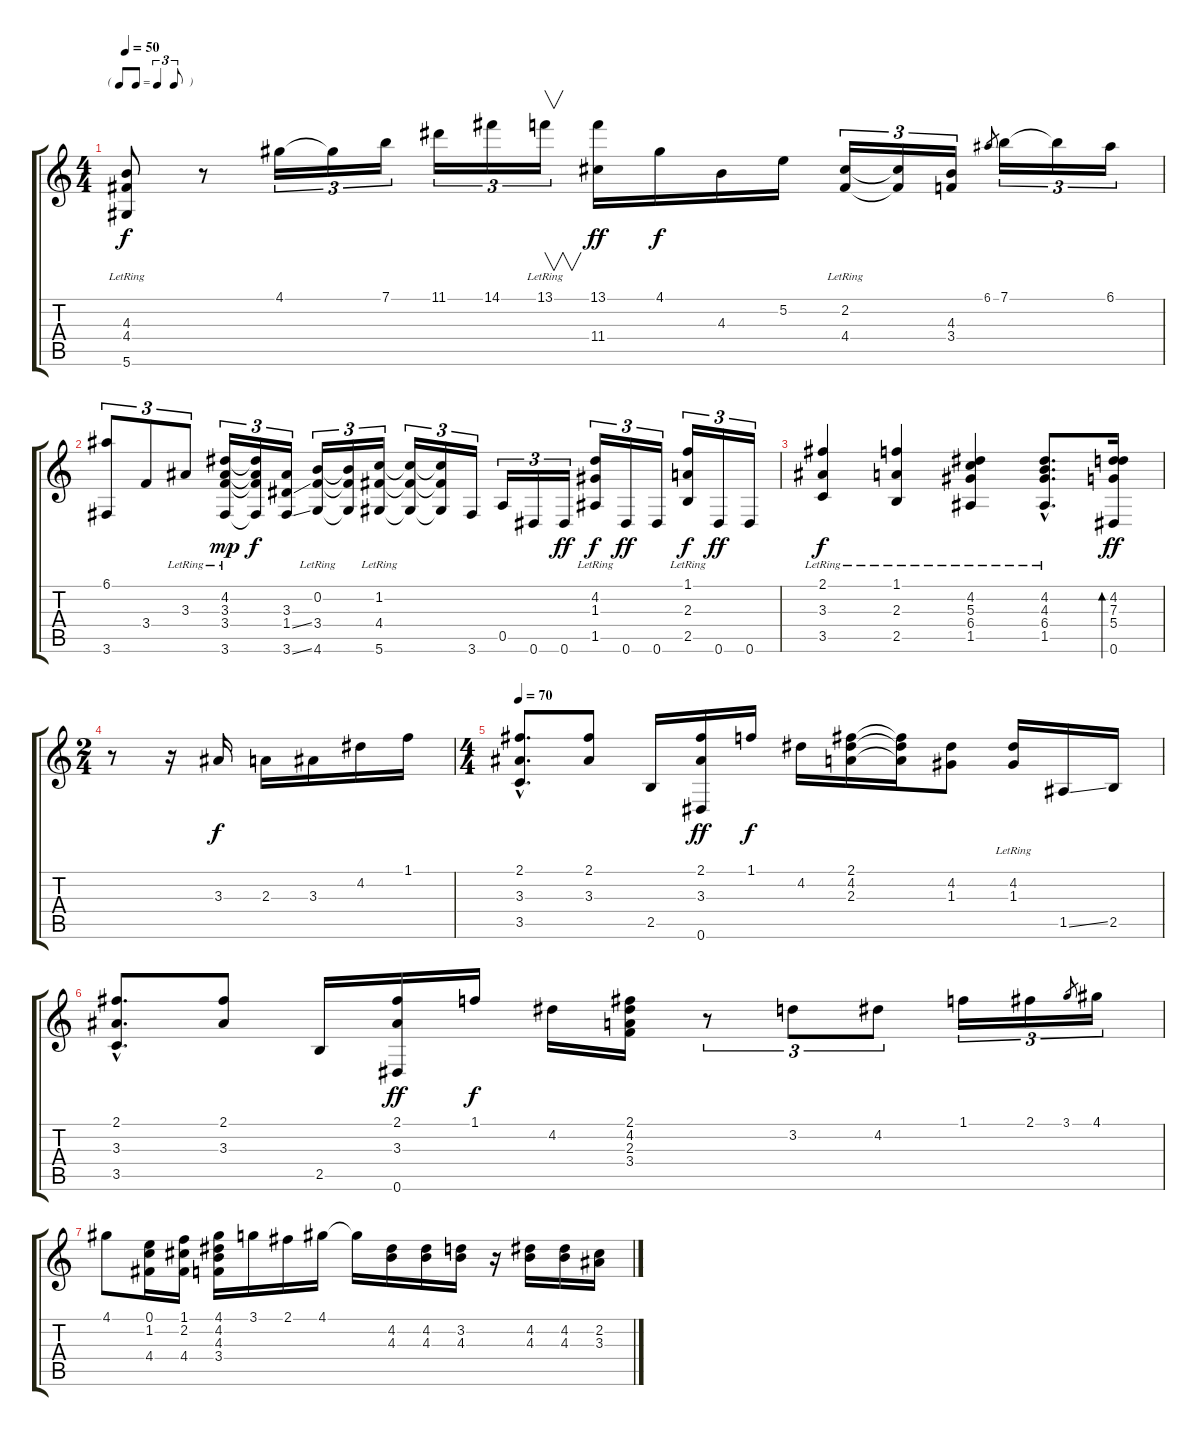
\track "" {instrument acousticbass}
\staff {score tabs}
\tuning (E4 B3 G3 D3 A2 Eb2) {hide}
\ts (4 4)
\tf triplet8th
\tempo 50
\clef g2
\ks c
(4.3 4.4 5.6{lr}).8{dy f} r.8 4.1.16{tu (3 2)} 4.1{t}.16{tu (3 2)} 7.1.16{tu (3 2)} 11.1.16{tu (3 2)} 14.1.16{tu (3 2)} 13.1{lr}.16{v tu (3 2)} (13.1 11.4).16{dy ff} 4.1.16{dy f} 4.3.16 5.2.16 (2.2 4.4{lr}).16{tu (3 2)} (2.2{t} 4.4{t}).16{tu (3 2)} (4.3 3.4).16{tu (3 2)} 6.1.8{gr} 7.1.16{tu (3 2)} 7.1{t}.16{tu (3 2)} 6.1.16{tu (3 2)} |
(6.1 3.6).8{tu (3 2)} 3.4.8{tu (3 2)} 3.3{lr}.8{tu (3 2)} (4.2 3.3 3.4{lr} 3.6).16{tu (3 2) dy mp} (4.2{t} 3.3{t} 3.4{t} 3.6{t}).16{tu (3 2) dy f} (3.3 1.4{ss} 3.6{ss}).16{tu (3 2)} (0.2 3.4{lr} 4.6).16{tu (3 2)} (0.2{t} 3.4{t} 4.6{t}).16{tu (3 2)} (1.2 4.4{lr} 5.6{lr}).16{tu (3 2)} (1.2{t} 4.4{t} 5.6{t}).16{tu (3 2)} (1.2{t} 4.4{t} 5.6{t}).16{tu (3 2)} 3.6.16{tu (3 2)} 0.5.16{tu (3 2)} 0.6.16{tu (3 2)} 0.6.16{tu (3 2) dy ff} (4.2{lr} 1.3{lr} 1.5{lr}).16{tu (3 2) dy f} 0.6.16{tu (3 2) dy ff} 0.6.16{tu (3 2)} (1.1{lr} 2.3{lr} 2.5{lr}).16{tu (3 2) dy f} 0.6.16{tu (3 2) dy ff} 0.6.16{tu (3 2)} |
(2.1 3.3 3.5{lr}).4{dy f} (1.1 2.3 2.5{lr}).4 (4.2 5.3 6.4 1.5{lr}).4 (4.2{hac} 4.3{hac} 6.4{hac} 1.5{hac lr}).8{d} (4.2 7.3 5.4 0.6).16{bd 60 dy ff} |
\ts (2 4)
r.8 r.16 3.3.16{dy f} 2.3.16 3.3.16 4.2.16 1.1.16 |
\ts (4 4)
\tempo 70
(2.1{hac} 3.3{hac} 3.5{hac}).8{d} (2.1 3.3).8 2.5.16 (2.1 3.3 0.6).16{dy ff} 1.1.16{dy f} 4.2.16 (2.1 4.2 2.3).16 (2.1{t} 4.2{t} 2.3{t}).16 (4.2 1.3).8 (4.2{lr} 1.3{lr}).16 1.5{ss}.16 2.5.16 |
(2.1{hac} 3.3{hac} 3.5{hac}).8{d} (2.1 3.3).8 2.5.16 (2.1 3.3 0.6).16{dy ff} 1.1.16{dy f} 4.2.16 (2.1 4.2 2.3 3.4).16 r.8{tu (3 2)} 3.2.8{tu (3 2)} 4.2.8{tu (3 2)} 1.1.16{tu (3 2)} 2.1.16{tu (3 2)} 3.1.8{gr} 4.1.16{tu (3 2)} |
4.1.8 (0.1 1.2 4.4).16 (1.1 2.2 4.4).16 (4.1 4.2 4.3 3.4).16 3.1.16 2.1.16 4.1.16 4.1{t}.16 (4.2 4.3).16 (4.2 4.3).16 (3.2 4.3).16 r.16 (4.2 4.3).16 (4.2 4.3).16 (2.2 3.3).16
